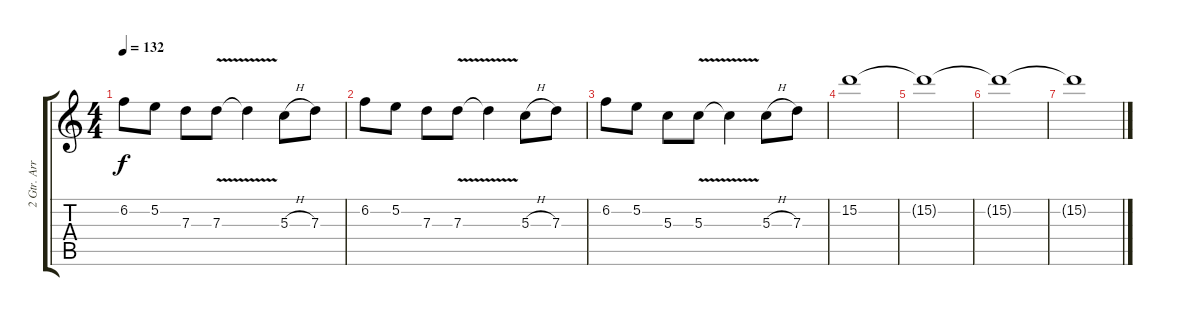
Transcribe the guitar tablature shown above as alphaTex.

\track ("2 Gtr. Arr. Lead" "2 Gtr. Arr") {instrument overdrivenguitar}
\staff {score tabs}
\tuning (E4 B3 G3 D3 A2 E2) {hide}
\ts (4 4)
\tempo 132
\clef g2
\ks c
6.2.8{dy f} 5.2.8 7.3.8 7.3{v}.8 7.3{t}.4 5.3{h}.8 7.3.8 |
6.2.8 5.2.8 7.3.8 7.3{v}.8 7.3{t}.4 5.3{h}.8 7.3.8 |
6.2.8 5.2.8 5.3.8 5.3{v}.8 5.3{t}.4 5.3{h}.8 7.3.8 |
15.2.1 |
15.2{t}.1 |
15.2{t}.1{volume 0} |
15.2{t}.1
